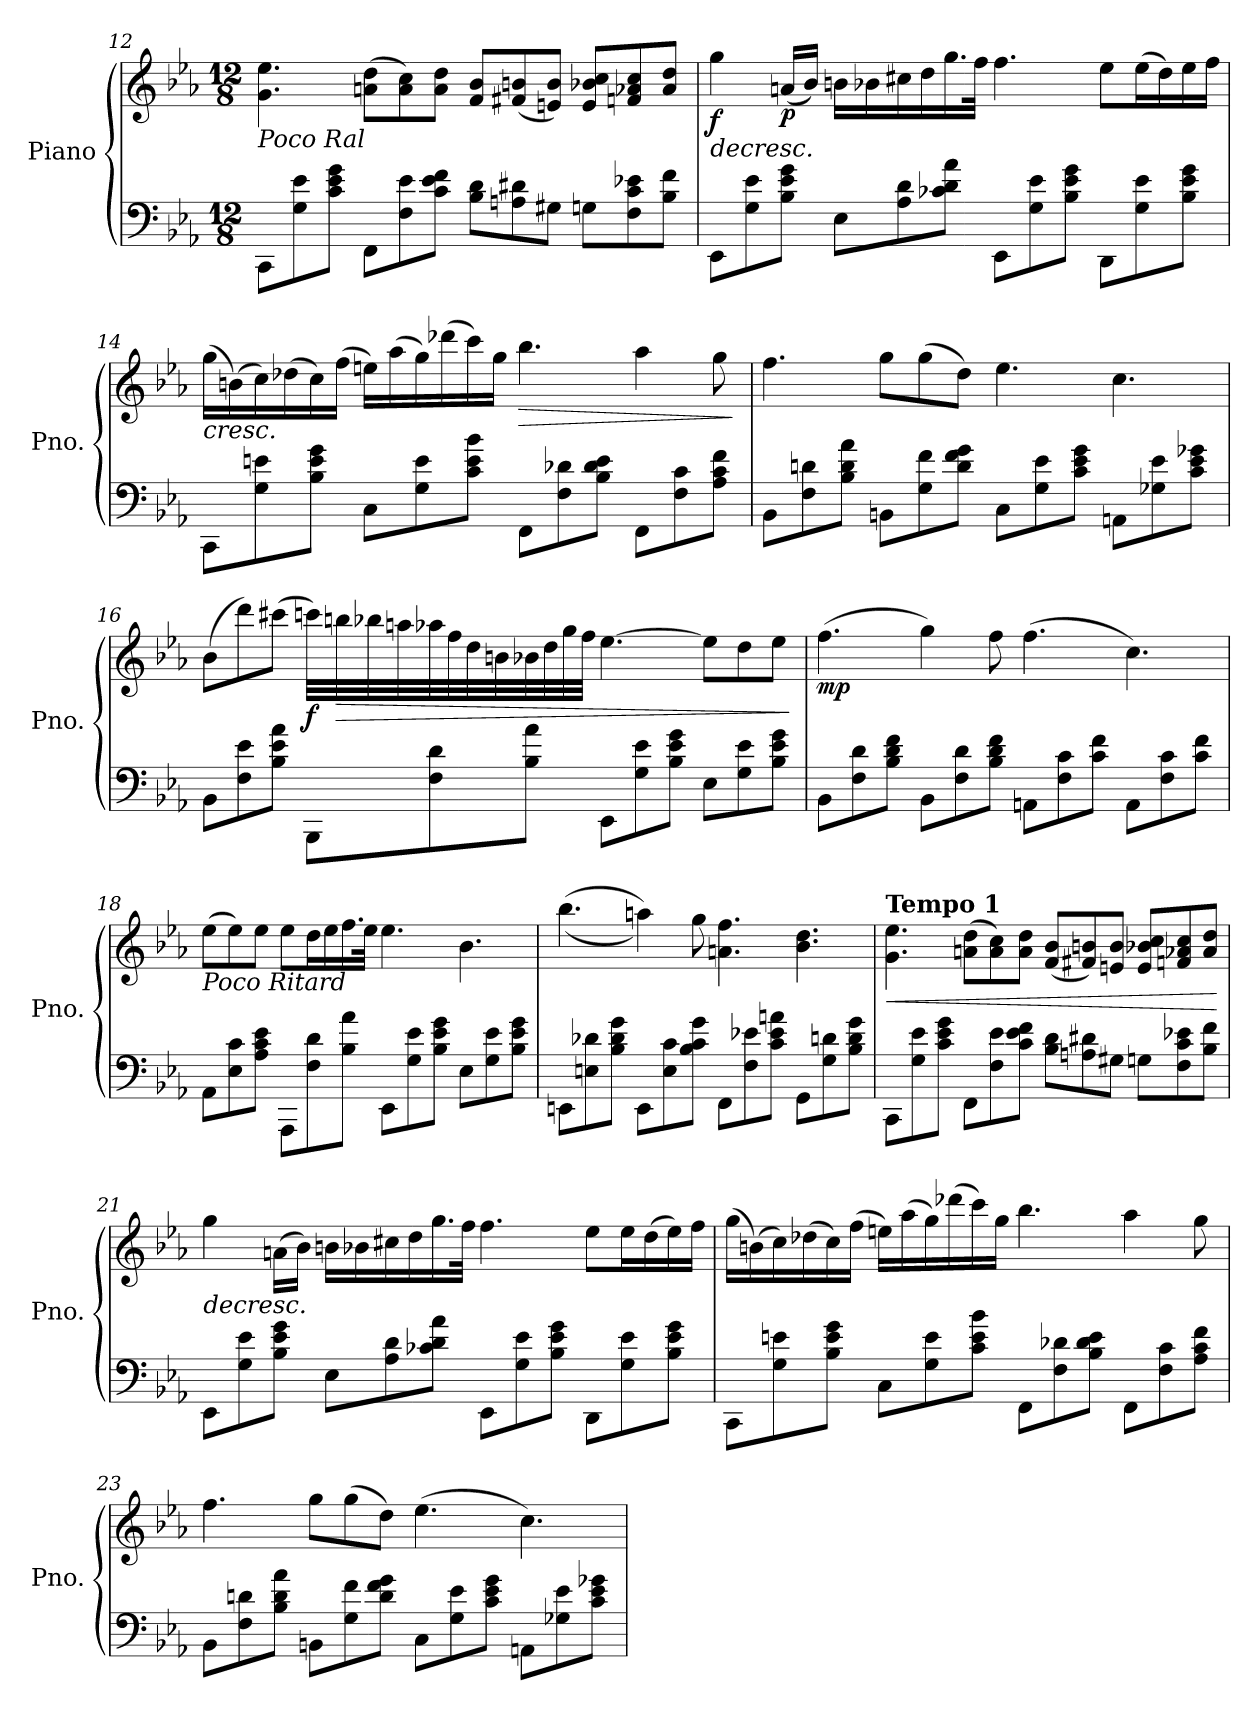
**kern	**kern	**dynam
*part1	*part1	*part1
*staff2	*staff1	*staff1/2
*I"Piano	*	*
*I'Pno.	*	*
!!LO:LB:g=z
*clefF4	*clefG2	*
*k[b-e-a-]	*k[b-e-a-]	*
*M12/8	*M12/8	*
=12	=12	=12
!	!LO:TX:b:i:t=Poco Ral	!
8CC\L	4.g\ 4.ee-\	.
8G\ 8e-\	.	.
8c\ 8e-\ 8g\J	.	.
8FF\L	(8an\ 8dd\L	.
8F\ 8e-\	8a\ 8cc\)	.
8c\ 8e-\ 8f\J	8a\ 8dd\J	.
!	!	!LO:DY:b
8B-\ 8d\L	8f/ 8b-/L	other-dynamics
8An\ 8d#X\	(8f#X/ 8bn/	.
!	!	!LO:DY:b
8G#X\J	8en/ 8b/J)	other-dynamics
8Gn\L	8e/ 8b-X/ 8cc/L	.
8F\ 8c\ 8e-X\	8fn/ 8a-X/ 8cc/	.
!	!	!LO:DY:b
8B-\ 8f\J	8a-/ 8dd/J	other-dynamics
=13	=13	=13
!	!	!LO:HP:b
!	!	!LO:DY:n=1:b
8EE-\L	4gg\	> f
8G\ 8e-\	.	.
!	!	!LO:DY:n=2:b
8B-\ 8e-\ 8g\J	(16an/LL	p
.	16b-/JJ)	.
8E-\L	16bn\LL	.
.	16b-X\	.
8A-\ 8d\	16cc#X\	.
.	16dd\	.
8c-X\ 8d\ 8a-\J	16.gg\	.
.	32ff\JJk	.
8EE-\L	4.ff\	.
8G\ 8e-\	.	.
8B-\ 8e-\ 8g\J	.	.
8DD\L	8ee-\L	.
8G\ 8e-\	(16ee-\L	.
.	16dd\)	.
8B-\ 8e-\ 8g\J	16ee-\	.
.	16ff\JJ	.
.	.	]
!!LO:LB:g=z
=14	=14	=14
!	!	!LO:HP:b
8CC\L	(16gg\LL	<
.	(16bn\)	.
8G\ 8en\	16cc\)	.
.	(16dd-X\	.
8B-\ 8e\ 8g\J	16cc\)	.
.	(16ff\JJ	.
8C\L	16een\LL)	.
.	(16aa-\	.
8G\ 8e\	16gg\)	.
.	(16ddd-X\	.
8c\ 8e\ 8b-\J	16ccc\)	.
.	16gg\JJ	.
!	!	!LO:HP:b
!	!	!LO:DY:n=1:b
8FF\L	4.bb-\	> other-dynamics
8F\ 8d-X\	.	.
8B-\ 8d-\ 8e\J	.	.
8FF\L	4aa-\	.
8F\ 8c\	.	.
8A-\ 8c\ 8f\J	8gg\	.
.	.	[ ]
=15	=15	=15
8BB-\L	4.ff\	.
8F\ 8dn\	.	.
8B-\ 8d\ 8a-\J	.	.
8BBn\L	8gg\L	.
8G\ 8f\	(8gg\	.
8d\ 8f\ 8g\J	8dd\J)	.
8C\L	4.ee-\	.
8G\ 8e-\	.	.
8c\ 8e-\ 8g\J	.	.
8AAn\L	4.cc\	.
8G-X\ 8e-\	.	.
8c\ 8e-\ 8g-X\J	.	.
!!LO:LB:g=z
=16	=16	=16
8BB-\L	(8b-\L	.
8F\ 8e-\	8ddd\)	.
8B-\ 8e-\ 8a-\J	(8ccc#X\J	.
!	!	!LO:DY:b
8BBB-\L	32cccn\LLL)	f
!	!	!LO:HP:b
.	32bbn\	>
.	32bb-X\	.
.	32aan\	.
8F\ 8d\	32aa-X\	.
.	32ff\	.
.	32dd\	.
.	32bn\	.
8B-\ 8a-\J	32b-X\	.
.	32dd\	.
.	32gg\	.
.	32ff\JJJ	.
8EE-\L	[4.ee-\	.
8G\ 8e-\	.	.
8B-\ 8e-\ 8g\J	.	.
8E-\L	8ee-\L]	.
8G\ 8e-\	8dd\	.
8B-\ 8e-\ 8g\J	8ee-\J	.
.	.	]
=17	=17	=17
!	!	!LO:DY:b
8BB-\L	(4.ff\	mp
8F\ 8d\	.	.
8B-\ 8d\ 8f\J	.	.
8BB-\L	4gg\)	.
8F\ 8d\	.	.
8B-\ 8d\ 8f\J	8ff\	.
8AAn\L	(4.ff\	.
8F\ 8c\	.	.
8c\ 8f\J	.	.
8AA\L	4.cc\)	.
8F\ 8c\	.	.
8c\ 8f\J	.	.
!!LO:LB:g=z
=18	=18	=18
*	*MM60	*
!	!LO:TX:b:i:t=Poco Ritard	!
8AA-\L	(8ee-\L	.
8E-\ 8c\	8ee-\)	.
8A-\ 8c\ 8e-\J	8ee-\J	.
8AAA-\L	8ee-\L	.
8F\ 8d\	16dd\L	.
.	16ee-\	.
*	*MM60	*
8B-\ 8a-\J	16.ff\	.
.	32ee-\JJk	.
8EE-\L	4.ee-\	.
8G\ 8e-\	.	.
8B-\ 8e-\ 8g\J	.	.
8E-\L	4.b-\	.
8G\ 8e-\	.	.
8B-\ 8e-\ 8g\J	.	.
=19	=19	=19
8EEn\L	((4.bb-\	.
8En\ 8d-X\	.	.
8B-\ 8d-\ 8g\J	.	.
8EE\L	4aan\))	.
8E\ 8c\	.	.
8B-\ 8c\ 8g\J	8gg\	.
8FF\L	4.an\ 4.ff\	.
8F\ 8e-X\	.	.
8c\ 8e-\ 8an\J	.	.
8GG\L	4.b-\ 4.dd\	.
8G\ 8dn\	.	.
8B-\ 8d\ 8g\J	.	.
!!LO:LB:g=z
=20	=20	=20
!	!LO:TX:a:B:t=Tempo 1	!
!	!	!LO:HP:b
8CC\L	4.g\ 4.ee-\	<
8G\ 8e-\	.	.
8c\ 8e-\ 8g\J	.	.
8FF\L	(8an\ 8dd\L	.
8F\ 8e-\	8a\ 8cc\)	.
8c\ 8e-\ 8f\J	8a\ 8dd\J	.
8B-\ 8d\L	(8f/ 8b-/L	.
8An\ 8d#X\	8f#X/ 8bn/)	.
8G#X\J	8en/ 8b/J	.
8Gn\L	8e/ 8b-X/ 8cc/L	.
8F\ 8c\ 8e-X\	8fn/ 8a-X/ 8cc/	.
8B-\ 8f\J	8a-/ 8dd/J	.
.	.	[
=21	=21	=21
!	!	!LO:HP:b
!	!	!LO:DY:n=1:b
8EE-\L	4gg\	> other-dynamics
8G\ 8e-\	.	.
8B-\ 8e-\ 8g\J	(16an\LL	.
.	16b-\JJ)	.
8E-\L	16bn\LL	.
.	16b-X\	.
8A-\ 8d\	16cc#X\	.
.	16dd\	.
8c-X\ 8d\ 8a-\J	16.gg\	.
.	32ff\JJk	.
!	!	!LO:DY:n=2:b
8EE-\L	4.ff\	other-dynamics
8G\ 8e-\	.	.
8B-\ 8e-\ 8g\J	.	.
8DD\L	8ee-\L	.
8G\ 8e-\	16ee-\L	.
.	(16dd\	.
8B-\ 8e-\ 8g\J	16ee-\)	.
!	!	!LO:DY:n=3:b
.	16ff\JJ	other-dynamics
.	.	]
!!LO:PB:g=z
=22	=22	=22
8CC\L	(16gg\LL	.
.	(16bn\)	.
8G\ 8en\	16cc\)	.
.	(16dd-X\	.
8B-\ 8e\ 8g\J	16cc\)	.
.	(16ff\JJ	.
8C\L	16een\LL)	.
.	(16aa-\	.
8G\ 8e\	16gg\)	.
.	(16ddd-X\	.
8c\ 8e\ 8b-\J	16ccc\)	.
.	16gg\JJ	.
8FF\L	4.bb-\	.
8F\ 8d-X\	.	.
8B-\ 8d-\ 8e\J	.	.
8FF\L	4aa-\	.
8F\ 8c\	.	.
8A-\ 8c\ 8f\J	8gg\	.
=23	=23	=23
8BB-\L	4.ff\	.
8F\ 8dn\	.	.
8B-\ 8d\ 8a-\J	.	.
8BBn\L	8gg\L	.
8G\ 8f\	(8gg\	.
8d\ 8f\ 8g\J	8dd\J)	.
8C\L	(4.ee-\	.
8G\ 8e-\	.	.
8c\ 8e-\ 8g\J	.	.
8AAn\L	4.cc\)	.
8G-X\ 8e-\	.	.
8c\ 8e-\ 8g-X\J	.	.
=	=	=
*-	*-	*-
